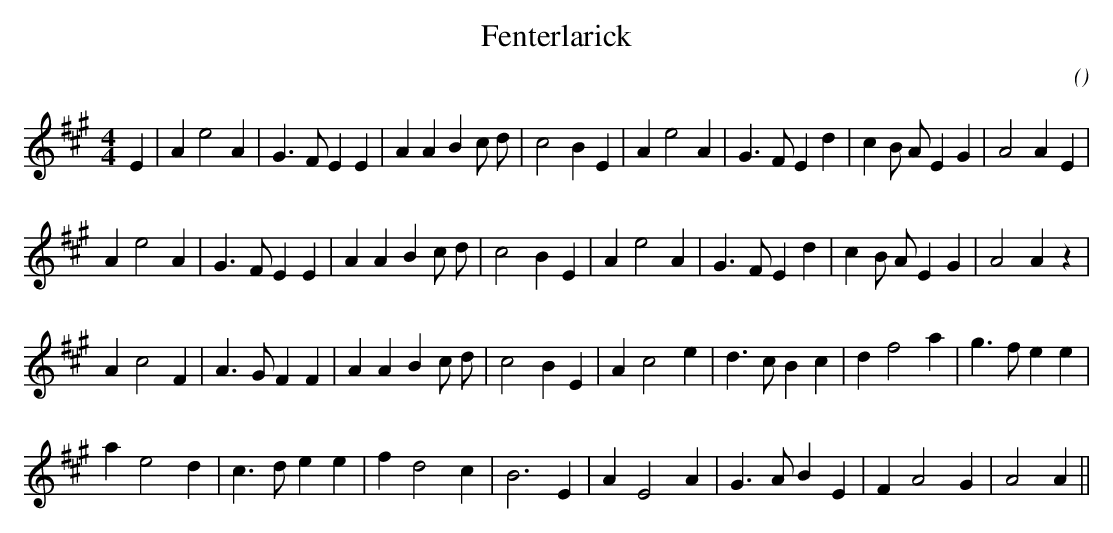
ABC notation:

X:1
T: Fenterlarick
C:
O:
M:4/4
K:A
K:A
M:4/4
L:1/16
E4 |A4 e8 A4 |G6 F2 E4 E4 |A4 A4 B4 c2 d2 |c8 B4 E4 |A4 e8 A4 |G6 F2 E4 d4 |c4 B2 A2 E4 G4 |A8 A4 E4 |
A4 e8 A4 |G6 F2 E4 E4 |A4 A4 B4 c2 d2 |c8 B4 E4 |A4 e8 A4 |G6 F2 E4 d4 |c4 B2 A2 E4 G4 |A8 A4 z4 |
A4 c8 F4 |A6 G2 F4 F4 |A4 A4 B4 c2 d2 |c8 B4 E4 |A4 c8 e4 |d6 c2 B4 c4 |d4 f8 a4 |g6 f2 e4 e4 |
a4 e8 d4 |c6 d2 e4 e4 |f4 d8 c4 |B12 E4 |A4 E8 A4 |G6 A2 B4 E4 |F4 A8 G4 |A8 A4 ||
